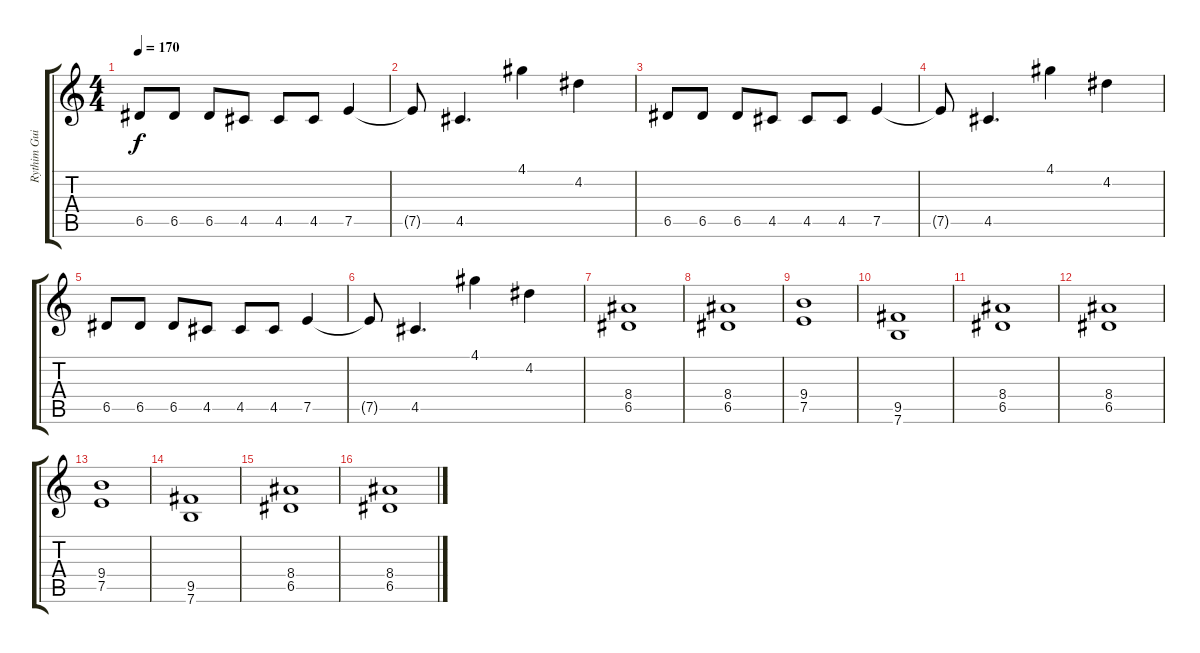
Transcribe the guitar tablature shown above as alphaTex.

\track ("Rythim Guitar" "Rythim Gui") {instrument overdrivenguitar}
\staff {score tabs}
\tuning (E4 B3 G3 D3 A2 E2) {hide}
\ts (4 4)
\tempo 170
\clef g2
\ks c
6.5.8{dy f} 6.5.8 6.5.8 4.5.8 4.5.8 4.5.8 7.5.4 |
7.5{t}.8 4.5.4{d} 4.1.4 4.2.4 |
6.5.8 6.5.8 6.5.8 4.5.8 4.5.8 4.5.8 7.5.4 |
7.5{t}.8 4.5.4{d} 4.1.4 4.2.4 |
6.5.8 6.5.8 6.5.8 4.5.8 4.5.8 4.5.8 7.5.4 |
7.5{t}.8 4.5.4{d} 4.1.4 4.2.4 |
(8.4 6.5).1 |
(8.4 6.5).1 |
(9.4 7.5).1 |
(9.5 7.6).1 |
(8.4 6.5).1 |
(8.4 6.5).1 |
(9.4 7.5).1 |
(9.5 7.6).1 |
(8.4 6.5).1 |
(8.4 6.5).1
